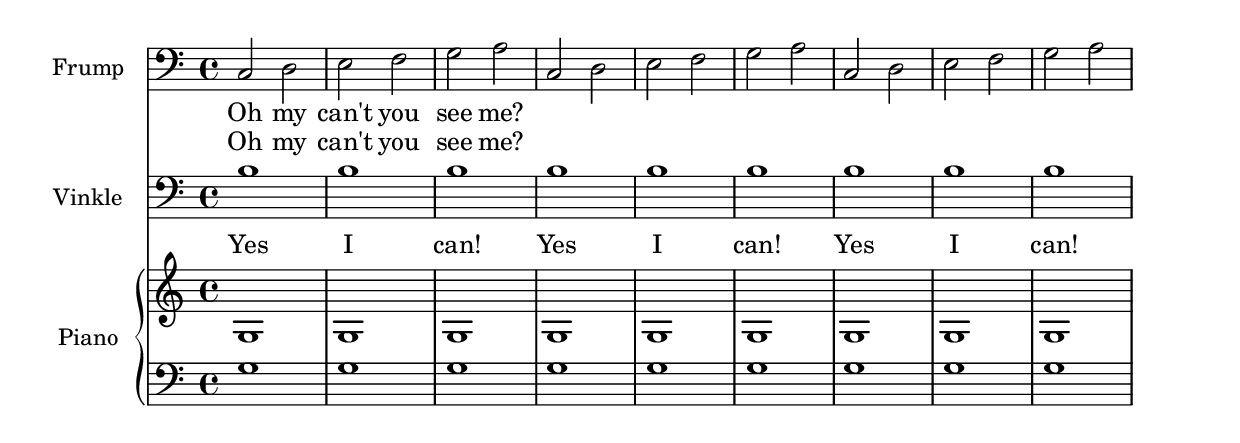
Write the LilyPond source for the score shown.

\new Score <<
    \new Staff {
        \clef "bass"
        \set Staff.instrumentName = \markup { Frump }
        \set Staff.shortInstrumentName = \markup { F. }
        \context Voice = "Frump" {
            {
                {
                    c2
                    d2
                    e2
                    f2

                    g2
                    a2
                    c2
                    d2
                    e2
                    f2
                    g2
                    a2
                    c2
                    d2
                    e2
                    f2
                    g2
                    a2
                }
            }
        }

    }
    \new Lyrics \lyricsto "Frump" \lyricmode  { Oh my can't you see me?  }       
    \new Lyrics \lyricsto "Frump" \lyricmode  { Oh my can't you see me?  }       
    
    \new Staff {
        \clef "bass"
        \set Staff.instrumentName = \markup { Vinkle }
        \set Staff.shortInstrumentName = \markup { V. }
        {
            b1
            b1
            b1
            b1
            b1
            b1
            b1
            b1
            b1
        }
    }
    \addlyrics { Yes I can! Yes I can! Yes I can!  }
    \new PianoStaff <<
        \set PianoStaff.instrumentName = \markup { Piano }
        \set PianoStaff.shortInstrumentName = \markup { Pf. }
        \new Staff {
            {
                g1
                g1
                g1
                g1
                g1
                g1
                g1
                g1
                g1
            }
        }
        \new Staff {
            \clef "bass"
            {
                g1
                g1
                g1
                g1
                g1
                g1
                g1
                g1
                g1
            }
        }
    >>
>>